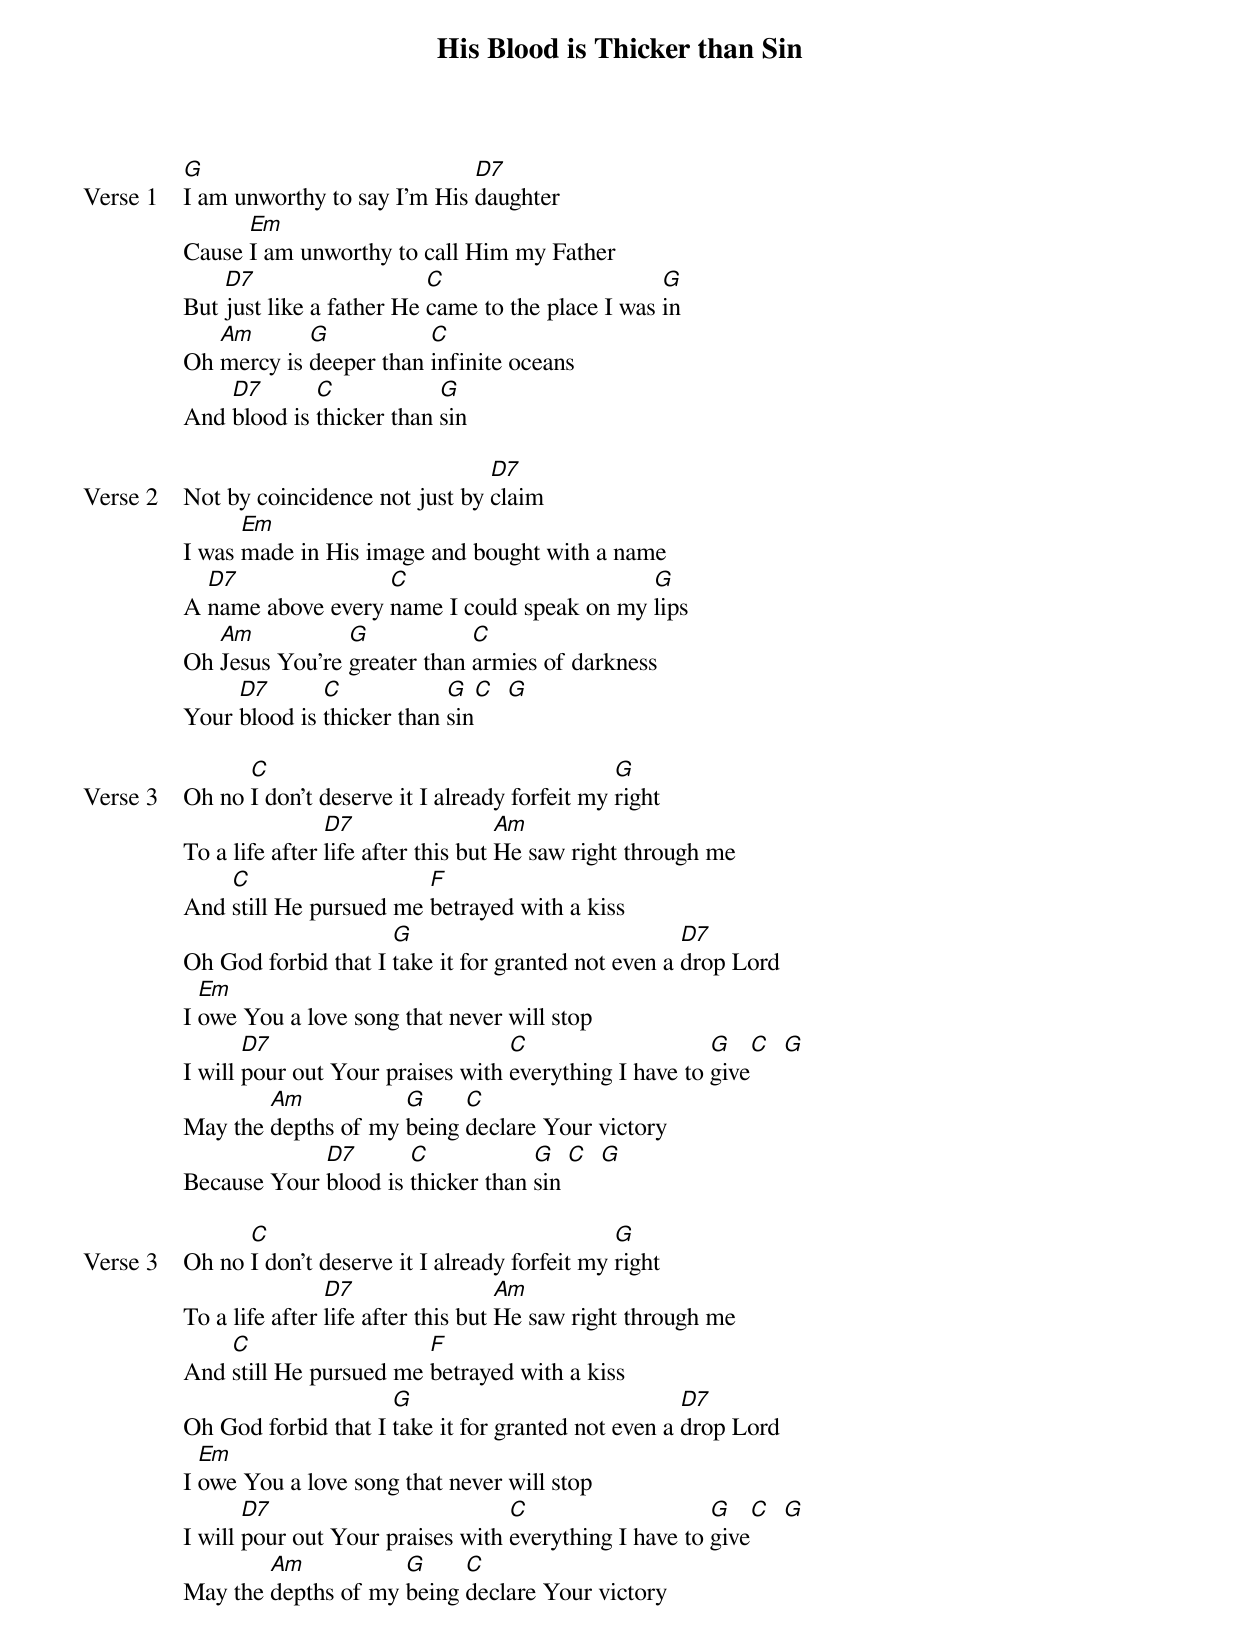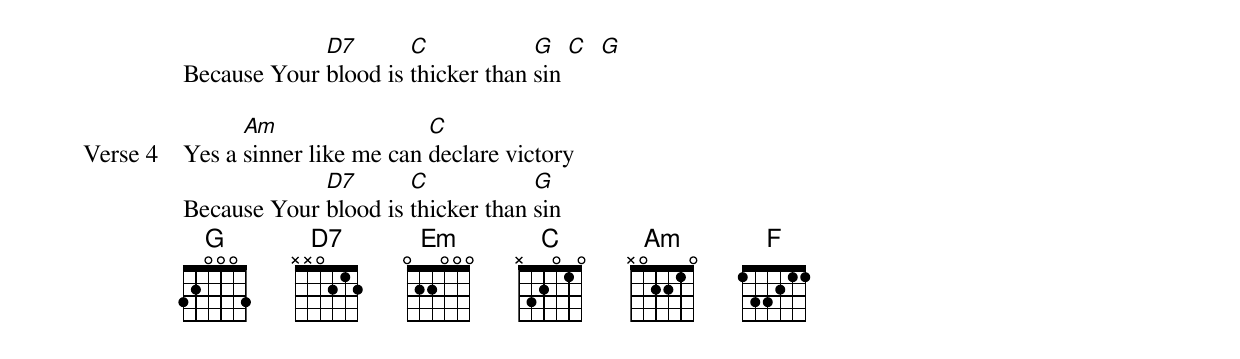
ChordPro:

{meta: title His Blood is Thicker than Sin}
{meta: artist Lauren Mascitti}

{start_of_verse: Verse 1}
[G]I am unworthy to say I’m His [D7]daughter
Cause [Em]I am unworthy to call Him my Father
But [D7]just like a father He [C]came to the place I was [G]in
Oh [Am]mercy is [G]deeper than [C]infinite oceans
And [D7]blood is [C]thicker than [G]sin
{end_of_verse}

{start_of_verse: Verse 2}
Not by coincidence not just by [D7]claim
I was [Em]made in His image and bought with a name
A [D7]name above every [C]name I could speak on my [G]lips
Oh [Am]Jesus You’re [G]greater than [C]armies of darkness
Your [D7]blood is [C]thicker than [G]sin[C]  [G]
{end_of_verse}

{start_of_verse: Verse 3}
Oh no [C]I don’t deserve it I already forfeit my [G]right
To a life after [D7]life after this but [Am]He saw right through me
And [C]still He pursued me [F]betrayed with a kiss
Oh God forbid that I [G]take it for granted not even a [D7]drop Lord
I [Em]owe You a love song that never will stop
I will [D7]pour out Your praises with [C]everything I have to [G]give[C]  [G]
May the [Am]depths of my [G]being [C]declare Your victory
Because Your [D7]blood is [C]thicker than [G]sin [C]  [G]
{end_of_verse}

{start_of_verse: Verse 3}
Oh no [C]I don’t deserve it I already forfeit my [G]right
To a life after [D7]life after this but [Am]He saw right through me
And [C]still He pursued me [F]betrayed with a kiss
Oh God forbid that I [G]take it for granted not even a [D7]drop Lord
I [Em]owe You a love song that never will stop
I will [D7]pour out Your praises with [C]everything I have to [G]give[C]  [G]
May the [Am]depths of my [G]being [C]declare Your victory
Because Your [D7]blood is [C]thicker than [G]sin [C]  [G]
{end_of_verse}

{start_of_verse: Verse 4}
Yes a [Am]sinner like me can [C]declare victory
Because Your [D7]blood is [C]thicker than [G]sin
{end_of_verse}
